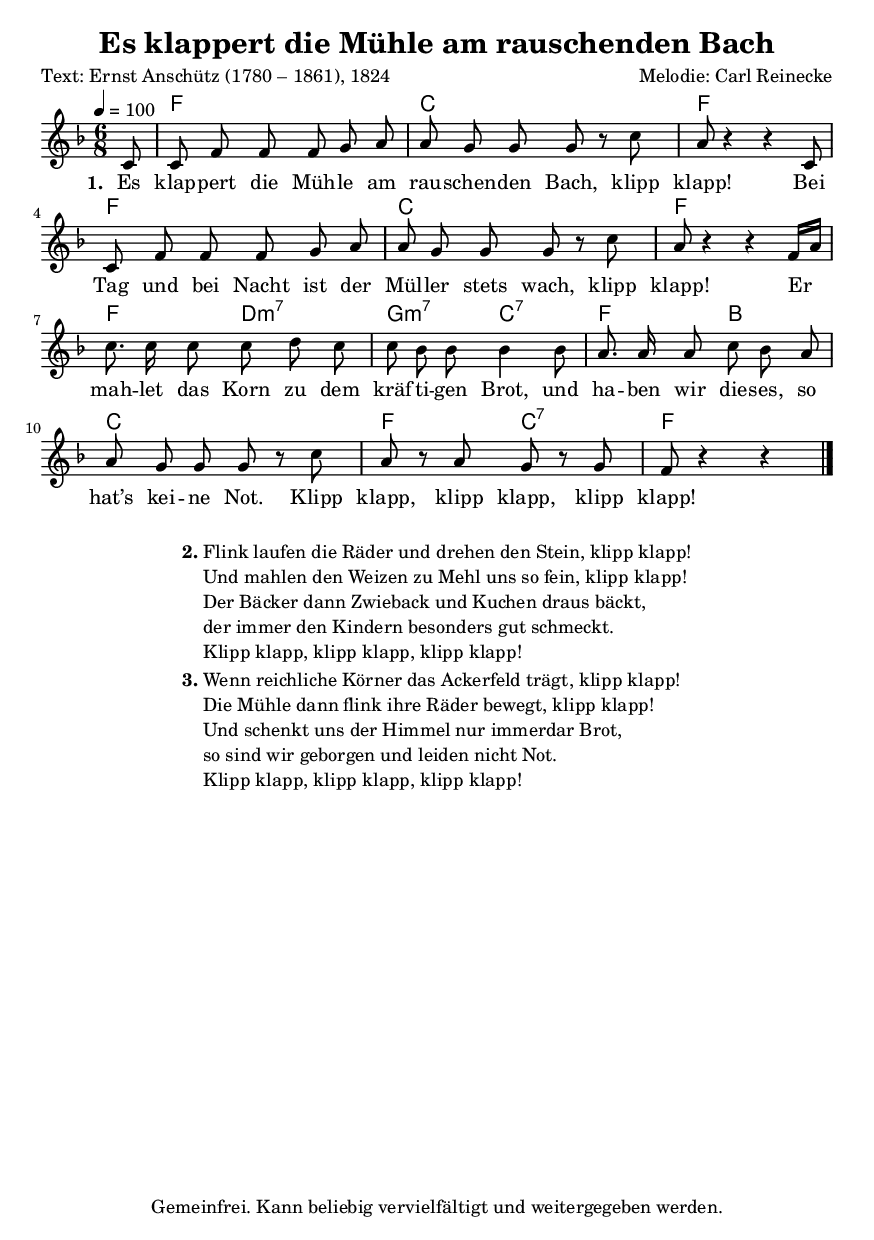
% Dieses Notenblatt wurde erstellt von Jan Niggemann [http://www.hz6.de]
%
% Kontakt: jn@hz6.de
%
% geringfügige Änderungen von Hauke Rehr

\version "2.12.3"

\include "deutsch.ly"
\include "default.ly"

\header {
  title = "Es klappert die Mühle am rauschenden Bach"
  poet = "Text: Ernst Anschütz (1780 – 1861), 1824"
  composer =  "Melodie: Carl Reinecke"
  %opus = "Opus 91, Nr. 1"
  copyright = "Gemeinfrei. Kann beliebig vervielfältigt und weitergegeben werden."
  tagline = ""
}

#(set-global-staff-size 16)

\score {
<<
 \chords {
   \germanChords
     \set chordChanges = ##t
      s8 f1*6/8 c f f c f f1*3/8 d:m7 g:m7 c:7 f b c1*6/8 f1*3/8 c:7 f1*5/8
  }
  \relative c' {
    \autoBeamOff
    \key f \major
    \tempo 4 = 100
    \time 6/8
    \partial 8
      c8
    c f f f g a
    a g g g8 r8 c
    a8 r4 r4 c,8
    \break
    c f f f g a
    a g g g8 r8 c
    a8 r4 r4 f16 [a]

    c8. c16 c8 c d c
    c b b b4 b8
    a8. a16 a8 c b a
    a g g g8 r8 c
    a8 r8 a8 g8 r8 g8
    f8 r4 r4 \bar "|."
  }
  \addlyrics {
    \set stanza = #"1. "
 Es klap -- pert die Müh -- le am rau -- schen -- den Bach, klipp klapp!
    Bei Tag und bei Nacht ist der Mül -- ler stets wach, klipp klapp!
    Er mah -- let das Korn zu dem kräf -- ti -- gen Brot,
    und ha -- ben wir die -- ses, so hat’s kei -- ne Not.
    Klipp klapp, klipp klapp, klipp klapp!
  }
%{ Einfach auskommentieren, dann stehen die 2. und 3. Strophe unter der 1. -- jan
  \addlyrics {
	\set stanza = #"2. "
     Flink lau -- fen die Rä -- der und dre -- hen den Stein, klipp klapp!
	Und mah -- len den Wei -- zen zu Mehl uns so fein, klipp klapp!
	Der Bäk -- ker dann Zwie -- back und Ku -- chen draus bäckt,
	der imm -- er den Kin -- dern be -- son -- ders gut schmeckt.
	Klipp klapp, klipp klapp, klipp klapp!
    }
  \addlyrics {
	\set stanza = #"3. "
     Wenn reich -- li -- che Kör -- ner das A -- cker -- feld trägt, klipp klapp!
	Die Müh -- le dann flink ih -- re Rä -- der be -- wegt, klipp klapp!
	Und schenkt uns der Him -- mel nur im -- mer -- dar Brot,
	so sind wir ge -- bor -- gen und lei -- den nicht Not.
	Klipp klapp, klipp klapp, klipp klapp!
    }
%}
>>
\layout {}
\midi {}
}

\markup {
  \fill-line {
    \column {
      \line {
	\bold "2."
        \column {
          "Flink laufen die Räder und drehen den Stein, klipp klapp!"
	  "Und mahlen den Weizen zu Mehl uns so fein, klipp klapp!"
	  "Der Bäcker dann Zwieback und Kuchen draus bäckt,"
	  "der immer den Kindern besonders gut schmeckt."
	  "Klipp klapp, klipp klapp, klipp klapp!"
	}
      }
      \hspace #0.1
      \line {
	\bold "3."
        \column {
     	"Wenn reichliche Körner das Ackerfeld trägt, klipp klapp!"
	"Die Mühle dann flink ihre Räder bewegt, klipp klapp!"
	"Und schenkt uns der Himmel nur immerdar Brot,"
	"so sind wir geborgen und leiden nicht Not."
	"Klipp klapp, klipp klapp, klipp klapp!"
        }
      }
    }
  }
}

 % some settings % vim: sw=2 et
